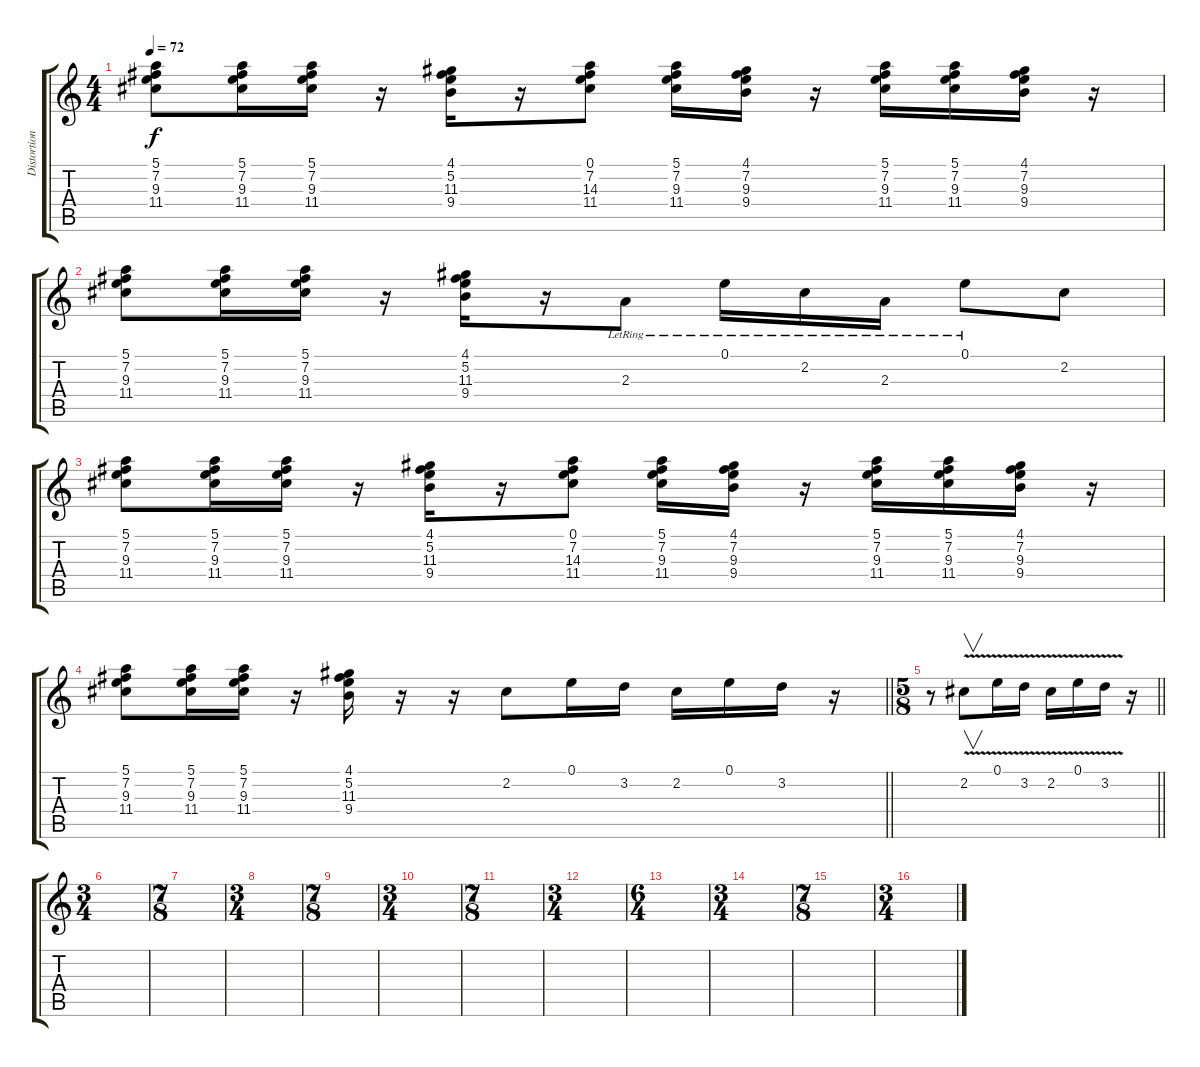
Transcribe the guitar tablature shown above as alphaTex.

\track ("Distortion Guitar" "Distortion") {instrument distortionguitar}
\staff {score tabs}
\tuning (E4 B3 G3 D3 A2 E2) {hide}
\ts (4 4)
\tempo 72
\clef g2
\ks c
(5.1 7.2 9.3 11.4).8{dy f} (5.1 7.2 9.3 11.4).16 (5.1 7.2 9.3 11.4).16 r.16 (4.1 5.2 11.3 9.4).16 r.16 (0.1 7.2 14.3 11.4).8 (5.1 7.2 9.3 11.4).16 (4.1 7.2 9.3 9.4).16 r.16 (5.1 7.2 9.3 11.4).16 (5.1 7.2 9.3 11.4).16 (4.1 7.2 9.3 9.4).16 r.16 |
(5.1 7.2 9.3 11.4).8 (5.1 7.2 9.3 11.4).16 (5.1 7.2 9.3 11.4).16 r.16 (4.1 5.2 11.3 9.4).16 r.16 2.3{lr}.8 0.1{lr}.16 2.2{lr}.16 2.3{lr}.16 0.1{lr}.8 2.2.8 |
(5.1 7.2 9.3 11.4).8 (5.1 7.2 9.3 11.4).16 (5.1 7.2 9.3 11.4).16 r.16 (4.1 5.2 11.3 9.4).16 r.16 (0.1 7.2 14.3 11.4).8 (5.1 7.2 9.3 11.4).16 (4.1 7.2 9.3 9.4).16 r.16 (5.1 7.2 9.3 11.4).16 (5.1 7.2 9.3 11.4).16 (4.1 7.2 9.3 9.4).16 r.16 |
\barLineRight lightlight
(5.1 7.2 9.3 11.4).8 (5.1 7.2 9.3 11.4).16 (5.1 7.2 9.3 11.4).16 r.16 (4.1 5.2 11.3 9.4).16 r.16 r.16 2.2.8 0.1.16 3.2.16 2.2.16 0.1.16 3.2.16 r.16 |
\ts (5 8)
\barLineRight lightlight
r.8 2.2{v}.8{v} 0.1{v}.16 3.2{v}.16 2.2{v}.16 0.1{v}.16 3.2{v}.16 r.16 |
\ts (3 4)
\section ("" "")
|
\ts (7 8)
|
\ts (3 4)
|
\ts (7 8)
|
\ts (3 4)
|
\ts (7 8)
|
\ts (3 4)
|
\ts (6 4)
|
\ts (3 4)
|
\ts (7 8)
|
\ts (3 4)
